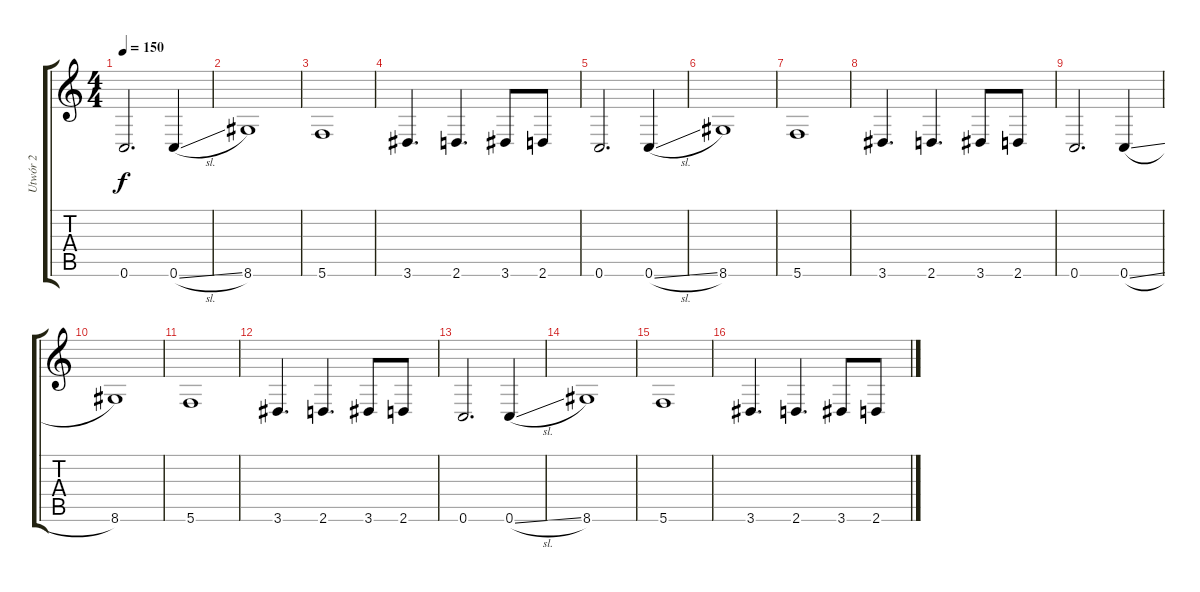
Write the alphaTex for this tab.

\track ("Utwór 2" "Utwór 2") {instrument acousticbass}
\staff {score tabs}
\tuning (D4 A3 F3 C3 G2 C2) {hide}
\ts (4 4)
\tempo 150
\clef g2
\ks c
0.6.2{d dy f} 0.6{sl}.4 |
8.6.1 |
5.6.1 |
3.6.4{d} 2.6.4{d} 3.6.8 2.6.8 |
0.6.2{d} 0.6{sl}.4 |
8.6.1 |
5.6.1 |
3.6.4{d} 2.6.4{d} 3.6.8 2.6.8 |
0.6.2{d} 0.6{sl}.4 |
8.6.1 |
5.6.1 |
3.6.4{d} 2.6.4{d} 3.6.8 2.6.8 |
0.6.2{d} 0.6{sl}.4 |
8.6.1 |
5.6.1 |
3.6.4{d} 2.6.4{d} 3.6.8 2.6.8
